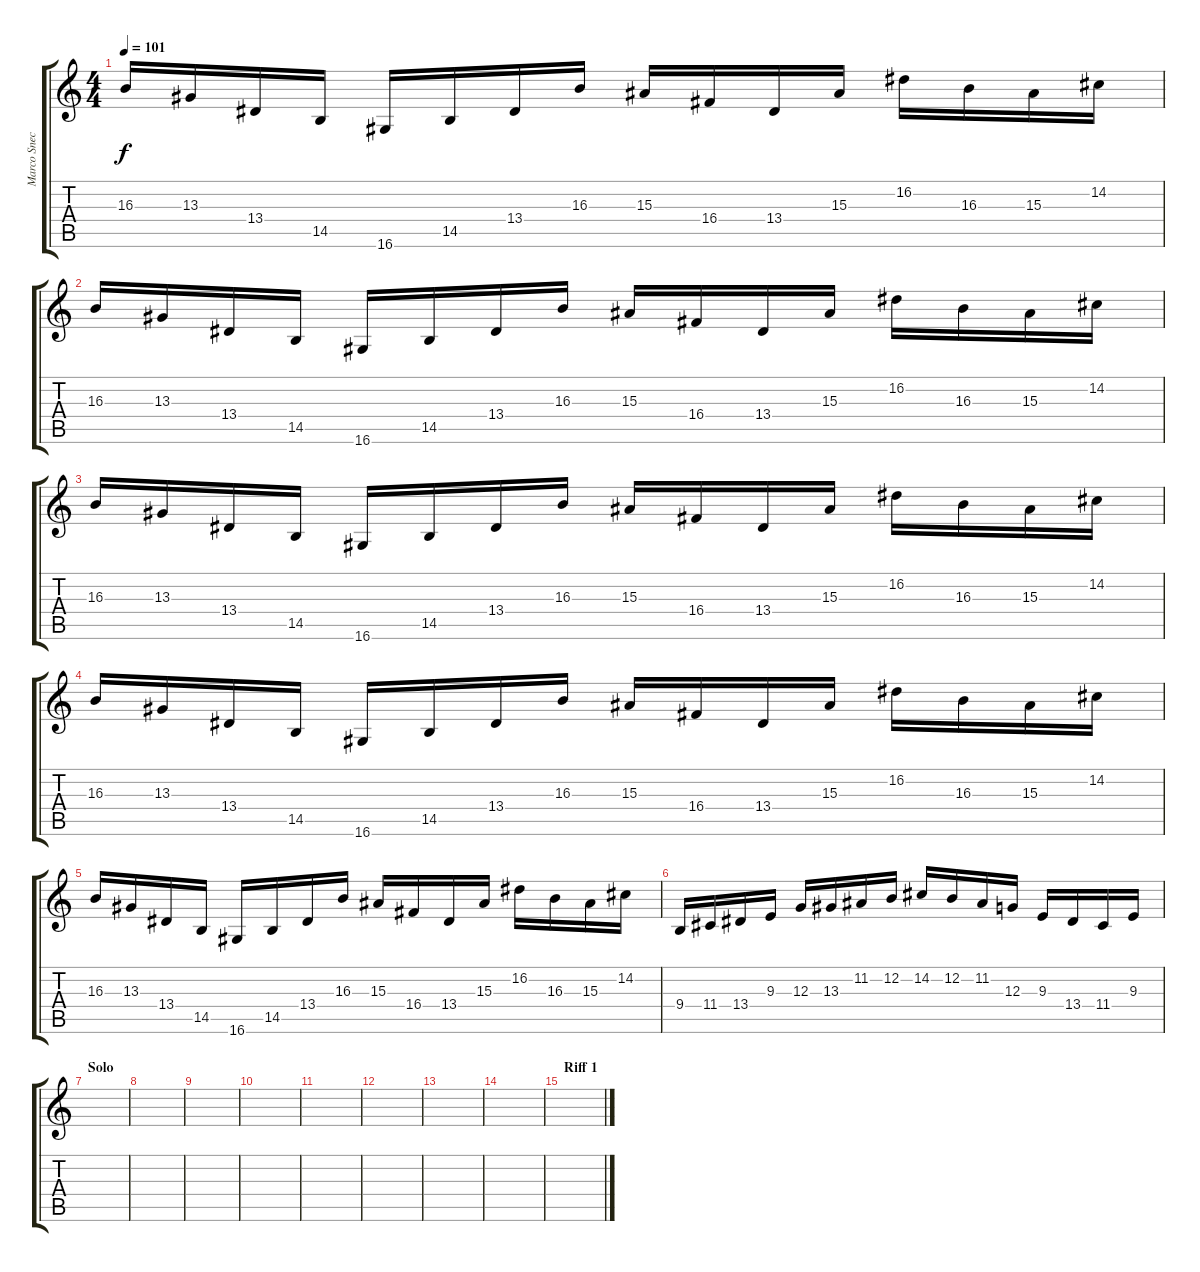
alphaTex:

\track ("Marco Sneck" "Marco Snec") {instrument lead1square}
\staff {score tabs}
\tuning (E4 B3 G3 D3 A2 E2) {hide}
\ts (4 4)
\tempo 101
\clef g2
\ks c
16.3.16{dy f instrument lead1square} 13.3.16 13.4.16 14.5.16 16.6.16 14.5.16 13.4.16 16.3.16 15.3.16 16.4.16 13.4.16 15.3.16 16.2.16 16.3.16 15.3.16 14.2.16 |
16.3.16 13.3.16 13.4.16 14.5.16 16.6.16 14.5.16 13.4.16 16.3.16 15.3.16 16.4.16 13.4.16 15.3.16 16.2.16 16.3.16 15.3.16 14.2.16 |
16.3.16 13.3.16 13.4.16 14.5.16 16.6.16 14.5.16 13.4.16 16.3.16 15.3.16 16.4.16 13.4.16 15.3.16 16.2.16 16.3.16 15.3.16 14.2.16 |
16.3.16 13.3.16 13.4.16 14.5.16 16.6.16 14.5.16 13.4.16 16.3.16 15.3.16 16.4.16 13.4.16 15.3.16 16.2.16 16.3.16 15.3.16 14.2.16 |
16.3.16{instrument lead1square} 13.3.16 13.4.16 14.5.16 16.6.16 14.5.16 13.4.16 16.3.16 15.3.16 16.4.16 13.4.16 15.3.16 16.2.16 16.3.16 15.3.16 14.2.16 |
9.4.16 11.4.16 13.4.16 9.3.16 12.3.16 13.3.16 11.2.16 12.2.16 14.2.16 12.2.16 11.2.16 12.3.16 9.3.16 13.4.16 11.4.16 9.3.16 |
\section ("" "Solo")
|
|
|
|
|
|
|
|
\section ("" "Riff 1")
